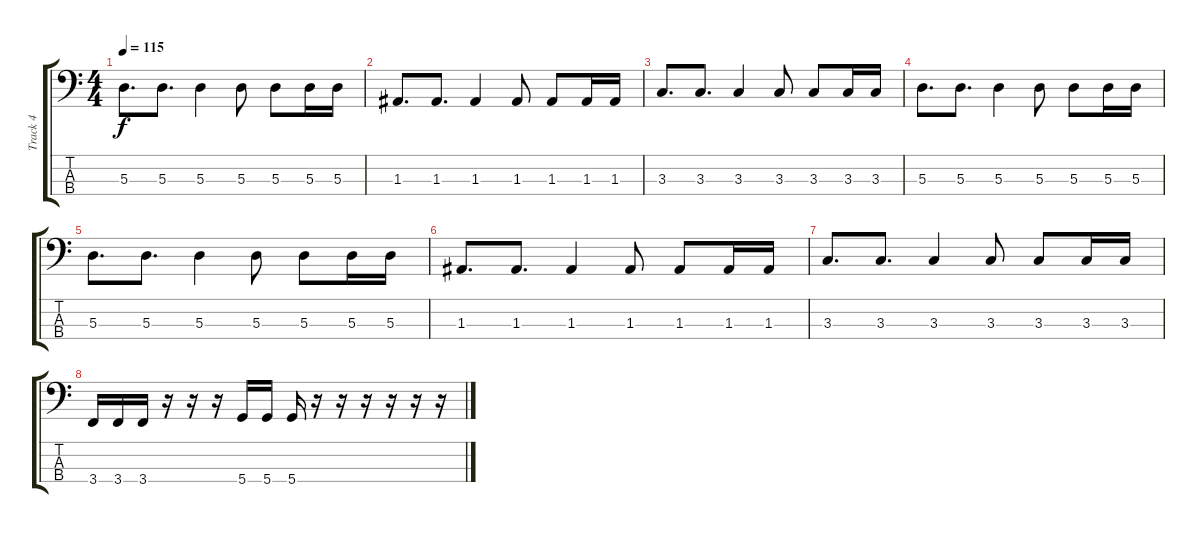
\track ("Track 4" "Track 4") {instrument electricbassfinger}
\staff {score tabs}
\tuning (G2 D2 A1 D1) {hide}
\ts (4 4)
\tempo 115
\clef f4
\ks c
5.3.8{d dy f} 5.3.8{d} 5.3.4 5.3.8 5.3.8 5.3.16 5.3.16 |
1.3.8{d} 1.3.8{d} 1.3.4 1.3.8 1.3.8 1.3.16 1.3.16 |
3.3.8{d} 3.3.8{d} 3.3.4 3.3.8 3.3.8 3.3.16 3.3.16 |
5.3.8{d} 5.3.8{d} 5.3.4 5.3.8 5.3.8 5.3.16 5.3.16 |
5.3.8{d} 5.3.8{d} 5.3.4 5.3.8 5.3.8 5.3.16 5.3.16 |
1.3.8{d} 1.3.8{d} 1.3.4 1.3.8 1.3.8 1.3.16 1.3.16 |
3.3.8{d} 3.3.8{d} 3.3.4 3.3.8 3.3.8 3.3.16 3.3.16 |
3.4.16 3.4.16 3.4.16 r.16 r.16 r.16 5.4.16 5.4.16 5.4.16 r.16 r.16 r.16 r.16 r.16 r.16
